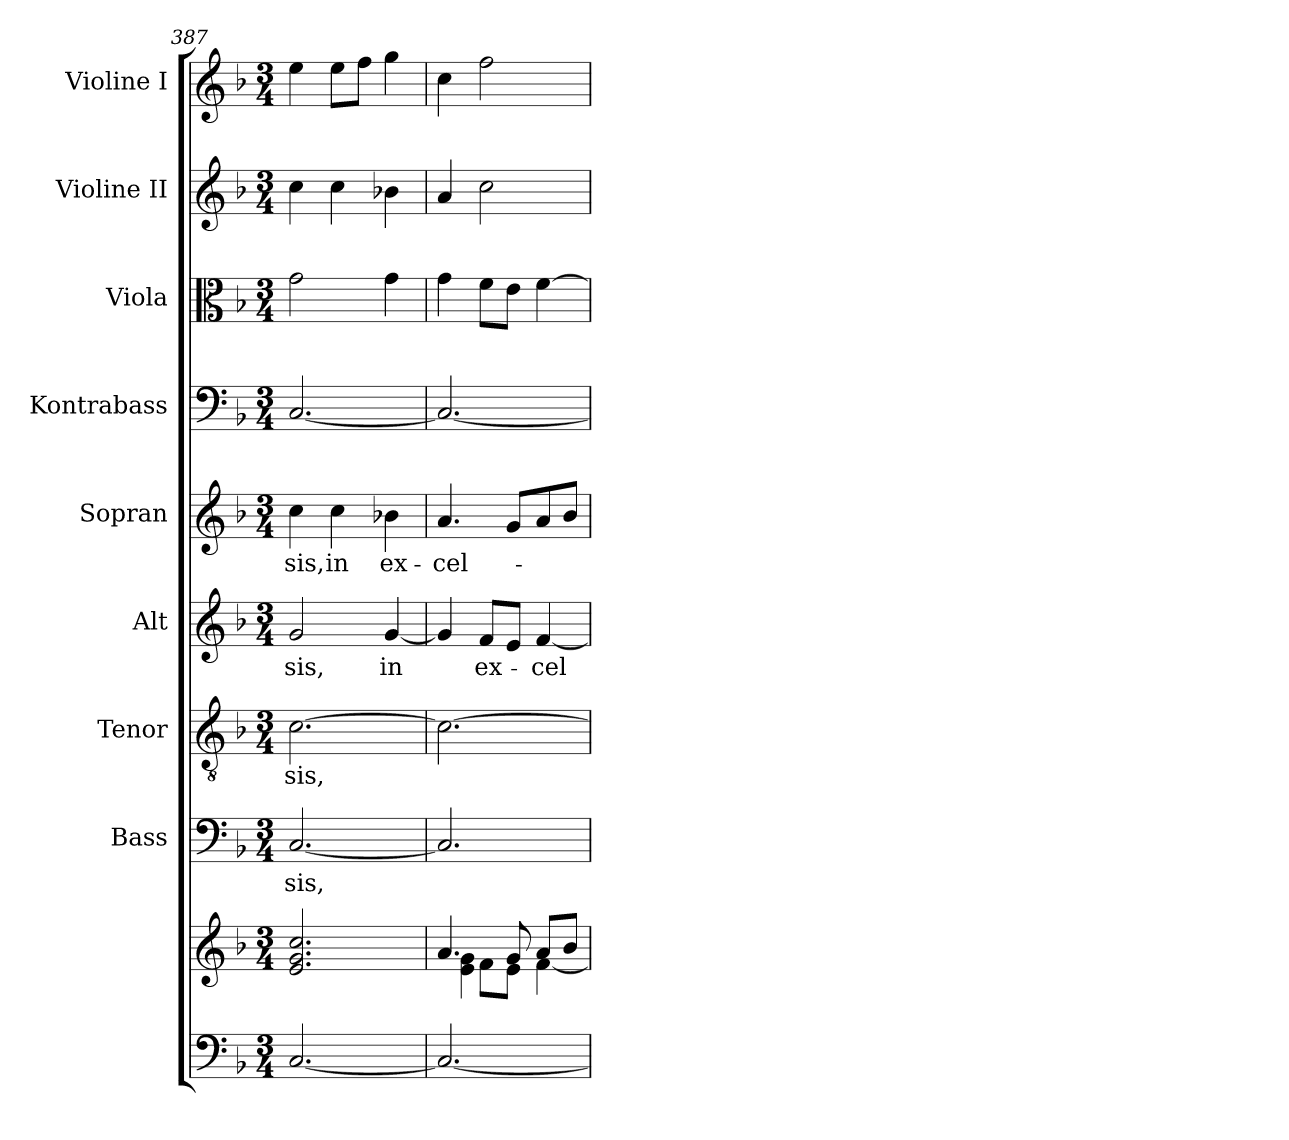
**kern	**kern	**kern	**text	**kern	**text	**kern	**text	**kern	**text	**kern	**kern	**kern	**kern
*part9	*part9	*part8	*part8	*part7	*part7	*part6	*part6	*part5	*part5	*part4	*part3	*part2	*part1
*staff10	*staff9	*staff8	*staff8	*staff7	*staff7	*staff6	*staff6	*staff5	*staff5	*staff4	*staff3	*staff2	*staff1
*	*	*I"Bass	*	*I"Tenor	*	*I"Alt	*	*I"Sopran	*	*I"Kontrabass	*I"Viola	*I"Violine II	*I"Violine I
*	*	*I'B.	*	*I'T.	*	*I'A.	*	*I'S.	*	*I'Kb.	*I'Vla.	*I'Vl. II	*I'Vl. I
*clefF4	*clefG2	*clefF4	*	*clefGv2	*	*clefG2	*	*clefG2	*	*clefF4	*clefC3	*clefG2	*clefG2
*	*	*	*	*	*	*	*	*	*	*ITrd7c12	*	*	*
*k[b-]	*k[b-]	*k[b-]	*	*k[b-]	*	*k[b-]	*	*k[b-]	*	*k[b-]	*k[b-]	*k[b-]	*k[b-]
*F:	*F:	*F:	*	*F:	*	*F:	*	*F:	*	*F:	*F:	*F:	*F:
*M3/4	*M3/4	*M3/4	*	*M3/4	*	*M3/4	*	*M3/4	*	*M3/4	*M3/4	*M3/4	*M3/4
=387	=387	=387	=387	=387	=387	=387	=387	=387	=387	=387	=387	=387	=387
!	!	!	!LO:LY:b	!	!LO:LY:b	!	!LO:LY:b	!	!LO:LY:b	!	!	!	!
[2.C/	2.e/ 2.g/ 2.cc/	[2.C/	-sis,	[2.c\	-sis,	2g/	-sis,	4cc\	-sis,	[2.CC/	2g\	4cc\	4ee\
!	!	!	!	!	!	!	!	!	!LO:LY:b	!	!	!	!
.	.	.	.	.	.	.	.	4cc\	in	.	.	4cc\	8ee\L
.	.	.	.	.	.	.	.	.	.	.	.	.	8ff\J
!	!	!	!	!	!	!	!LO:LY:b	!	!LO:LY:b	!	!	!	!
.	.	.	.	.	.	[4g/	in	4b-X\	ex-	.	4g\	4b-X\	4gg\
=388	=388	=388	=388	=388	=388	=388	=388	=388	=388	=388	=388	=388	=388
*	*^	*	*	*	*	*	*	*	*	*	*	*	*
!	!	!	!	!	!	!	!	!	!	!LO:LY:b	!	!	!	!
2.C/_	4.a/	4e\ 4g\	2.C/]	.	2.c\_	.	4g/]	.	4.a/	-cel-	2.CC/_	4g\	4a/	4cc\
!	!	!	!	!	!	!	!	!LO:LY:b	!	!	!	!	!	!
.	.	8f\L	.	.	.	.	8f/L	ex-	.	.	.	8f\L	2cc\	2ff\
.	8g/	8e\J	.	.	.	.	8e/J	.	8g/L	.	.	8e\J	.	.
!	!	!	!	!	!	!	!	!LO:LY:b	!	!	!	!	!	!
.	8a/L	[<4f\	.	.	.	.	[4f/	-cel-	8a/	.	.	[4f\	.	.
.	8b-/J	.	.	.	.	.	.	.	8b-/J	.	.	.	.	.
*	*v	*v	*	*	*	*	*	*	*	*	*	*	*	*
=	=	=	=	=	=	=	=	=	=	=	=	=	=
*-	*-	*-	*-	*-	*-	*-	*-	*-	*-	*-	*-	*-	*-
